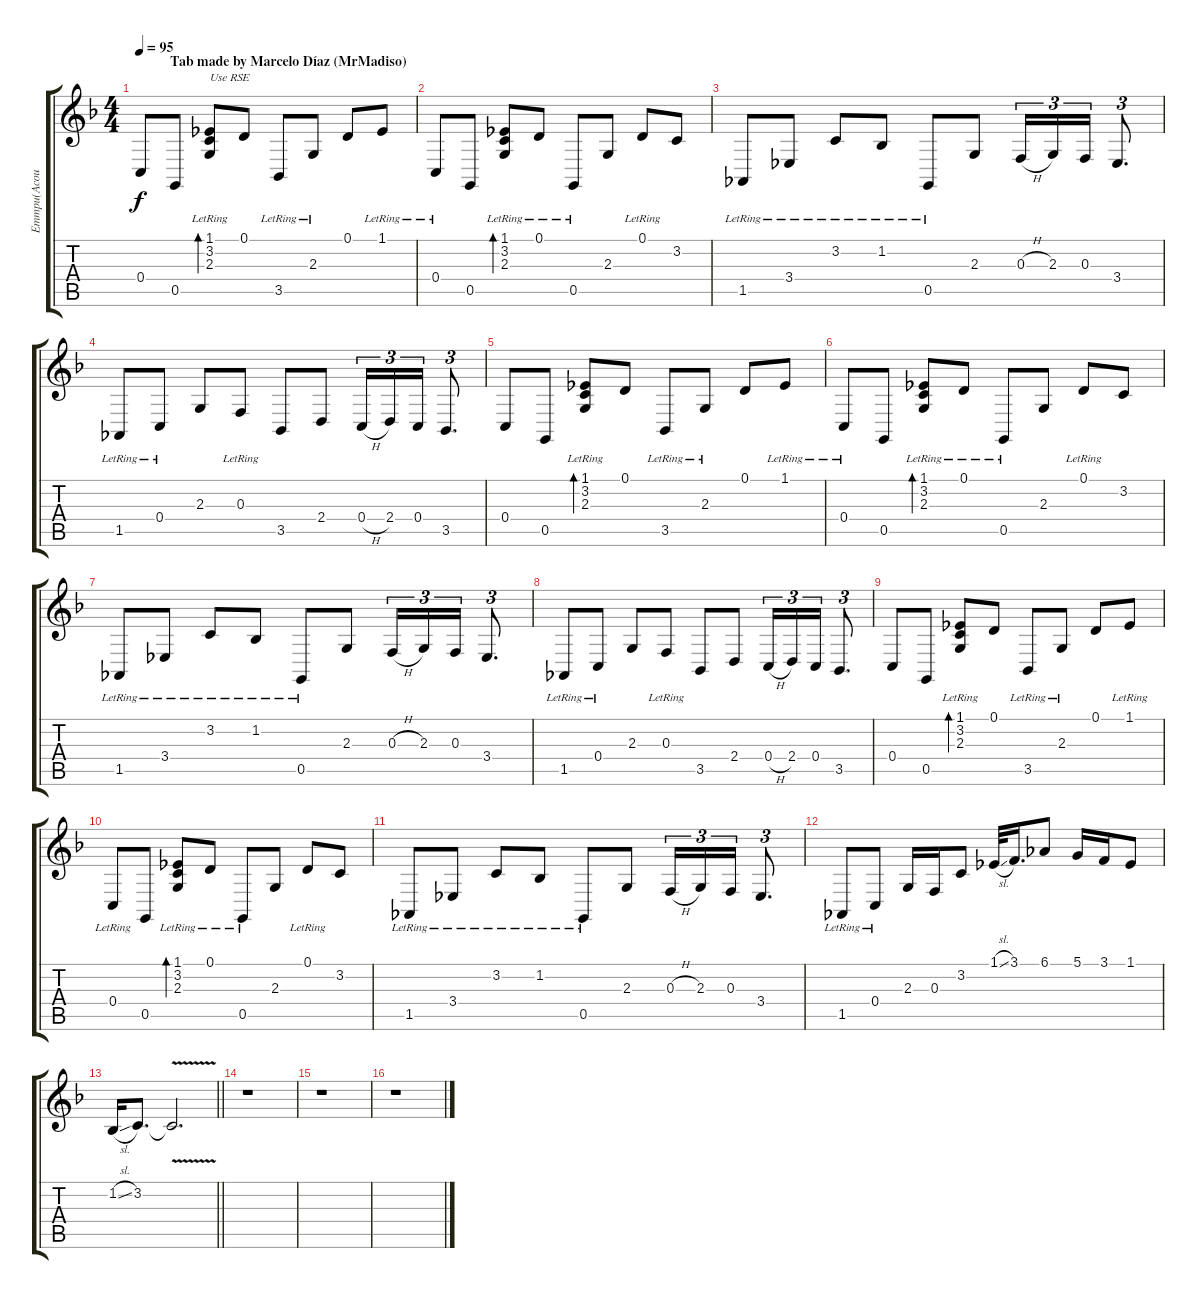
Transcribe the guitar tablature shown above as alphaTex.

\track ("Emmpu(Acoustic)" "Emmpu(Acou") {instrument timpani}
\staff {score tabs}
\tuning (D4 A3 F3 C3 G2 D2) {hide}
\ts (4 4)
\section ("" "          Tab made by Marcelo Díaz (MrMadiso)")
\tempo 95
\clef g2
\ks f
0.4.8{dy f instrument timpani} 0.5.8 (1.1{lr} 3.2{lr} 2.3{lr}).8{bd 120 txt "Use RSE"} 0.1.8 3.5{lr}.8 2.3{lr}.8 0.1.8 1.1{lr}.8 |
0.4{lr}.8 0.5.8 (1.1{lr} 3.2{lr} 2.3{lr}).8{bd 60} 0.1{lr}.8 0.5{lr}.8 2.3.8 0.1{lr}.8 3.2.8 |
1.5{lr}.8 3.4{lr}.8 3.2{lr}.8 1.2{lr}.8 0.5{lr}.8 2.3.8 0.3{h}.16{tu (3 2)} 2.3.16{tu (3 2)} 0.3.16{tu (3 2)} 3.4.8{d tu (3 2)} |
1.5{lr}.8 0.4{lr}.8 2.3.8 0.3{lr}.8 3.5.8 2.4.8 0.4{h}.16{tu (3 2)} 2.4.16{tu (3 2)} 0.4.16{tu (3 2)} 3.5.8{d tu (3 2)} |
0.4.8 0.5.8 (1.1{lr} 3.2{lr} 2.3{lr}).8{bd 120} 0.1.8 3.5{lr}.8 2.3{lr}.8 0.1.8 1.1{lr}.8 |
0.4{lr}.8 0.5.8 (1.1{lr} 3.2{lr} 2.3{lr}).8{bd 60} 0.1{lr}.8 0.5{lr}.8 2.3.8 0.1{lr}.8 3.2.8 |
1.5{lr}.8 3.4{lr}.8 3.2{lr}.8 1.2{lr}.8 0.5{lr}.8 2.3.8 0.3{h}.16{tu (3 2)} 2.3.16{tu (3 2)} 0.3.16{tu (3 2)} 3.4.8{d tu (3 2)} |
1.5{lr}.8 0.4{lr}.8 2.3.8 0.3{lr}.8 3.5.8 2.4.8 0.4{h}.16{tu (3 2)} 2.4.16{tu (3 2)} 0.4.16{tu (3 2)} 3.5.8{d tu (3 2)} |
0.4.8 0.5.8 (1.1{lr} 3.2{lr} 2.3{lr}).8{bd 120} 0.1.8 3.5{lr}.8 2.3{lr}.8 0.1.8 1.1{lr}.8 |
0.4{lr}.8 0.5.8 (1.1{lr} 3.2{lr} 2.3{lr}).8{bd 60} 0.1{lr}.8 0.5{lr}.8 2.3.8 0.1{lr}.8 3.2.8 |
1.5{lr}.8 3.4{lr}.8 3.2{lr}.8 1.2{lr}.8 0.5{lr}.8 2.3.8 0.3{h}.16{tu (3 2)} 2.3.16{tu (3 2)} 0.3.16{tu (3 2)} 3.4.8{d tu (3 2)} |
1.5{lr}.8 0.4{lr}.8 2.3.16 0.3.16 3.2.8 1.1{sl}.32 3.1.16{d} 6.1.8 5.1.16 3.1.16 1.1.8 |
\barLineRight lightlight
1.2{sl}.16 3.2.8{d} 3.2{v t}.2{d} |
r.1 |
r.1 |
r.1
